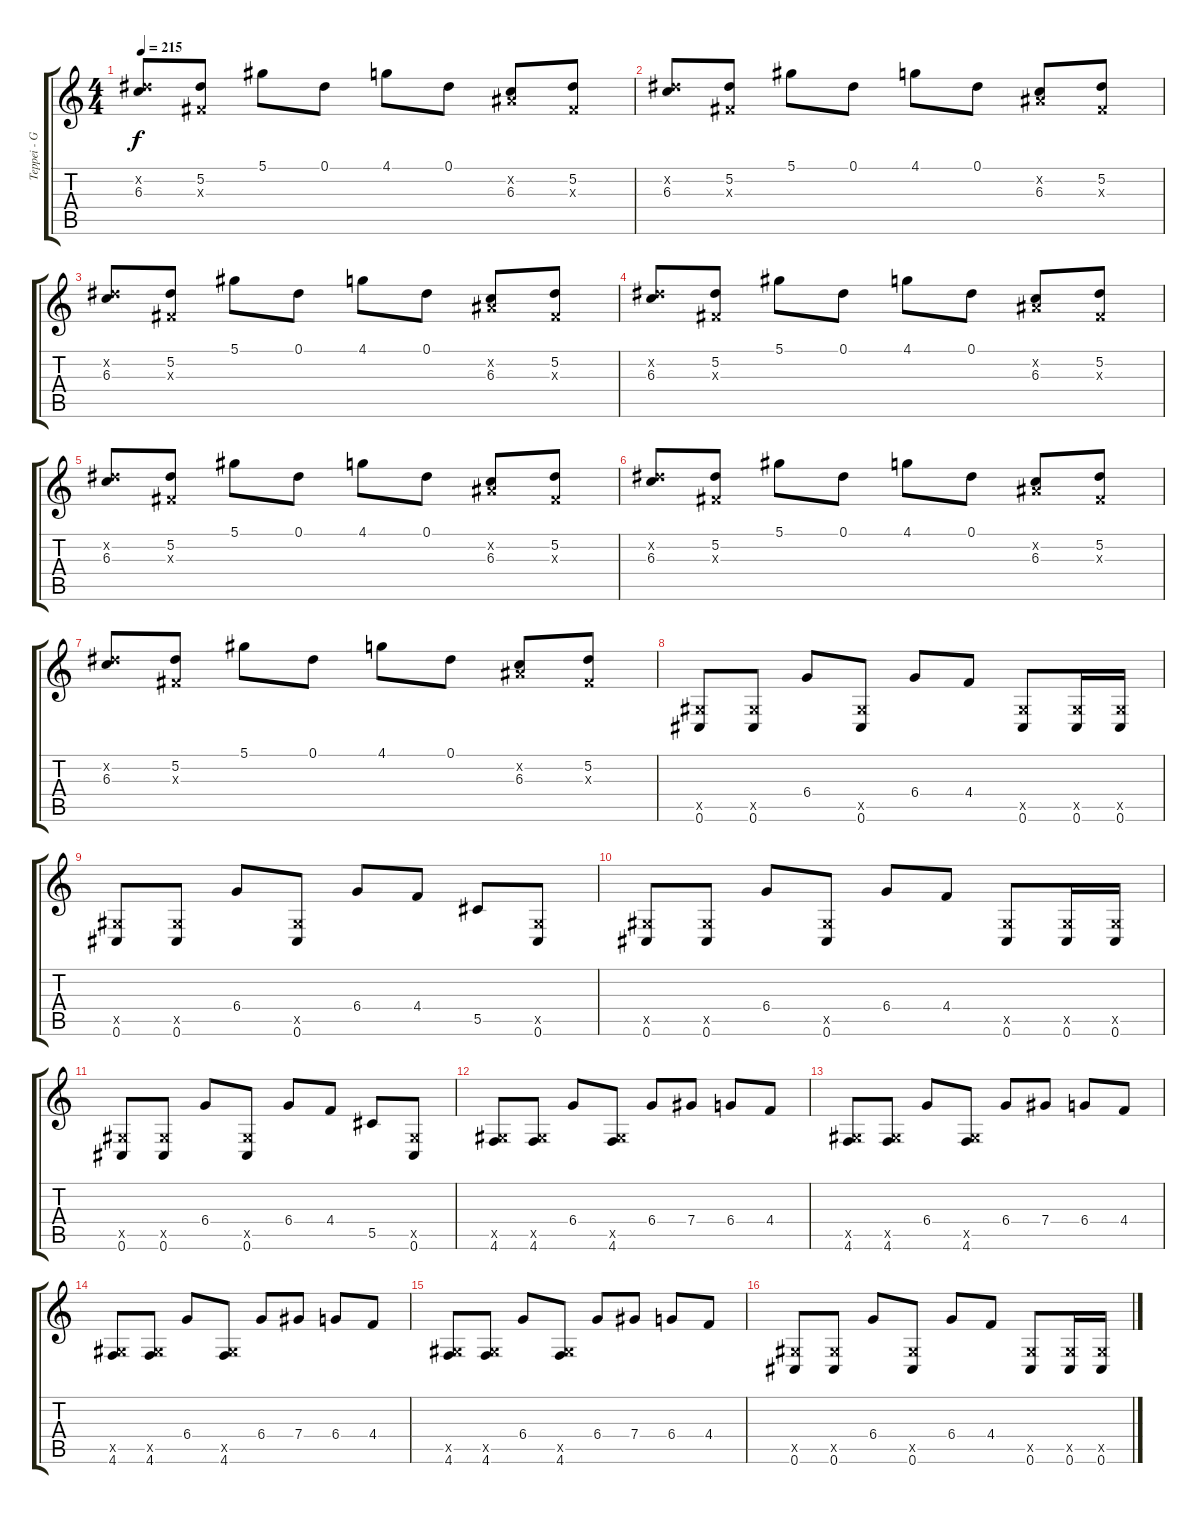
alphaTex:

\track ("Teppei - Guitar" "Teppei - G") {instrument distortionguitar}
\staff {score tabs}
\tuning (Eb4 Bb3 Gb3 Db3 Ab2 Db2) {hide}
\ts (4 4)
\tempo 215
\clef g2
\ks c
(5.2{x} 6.3).8{dy f} (5.2 0.3{x}).8 5.1.8 0.1.8 4.1.8 0.1.8 (0.2{x} 6.3).8 (5.2 0.3{x}).8 |
(5.2{x} 6.3).8 (5.2 0.3{x}).8 5.1.8 0.1.8 4.1.8 0.1.8 (0.2{x} 6.3).8 (5.2 0.3{x}).8 |
(5.2{x} 6.3).8 (5.2 0.3{x}).8 5.1.8 0.1.8 4.1.8 0.1.8 (0.2{x} 6.3).8 (5.2 0.3{x}).8 |
(5.2{x} 6.3).8 (5.2 0.3{x}).8 5.1.8 0.1.8 4.1.8 0.1.8 (0.2{x} 6.3).8 (5.2 0.3{x}).8 |
(5.2{x} 6.3).8 (5.2 0.3{x}).8 5.1.8 0.1.8 4.1.8 0.1.8 (0.2{x} 6.3).8 (5.2 0.3{x}).8 |
(5.2{x} 6.3).8 (5.2 0.3{x}).8 5.1.8 0.1.8 4.1.8 0.1.8 (0.2{x} 6.3).8 (5.2 0.3{x}).8 |
(5.2{x} 6.3).8 (5.2 0.3{x}).8 5.1.8 0.1.8 4.1.8 0.1.8 (0.2{x} 6.3).8 (5.2 0.3{x}).8 |
(0.5{x} 0.6).8{volume 14} (0.5{x} 0.6).8 6.4.8 (0.5{x} 0.6).8 6.4.8 4.4.8 (0.5{x} 0.6).8 (0.5{x} 0.6).16 (0.5{x} 0.6).16 |
(0.5{x} 0.6).8 (0.5{x} 0.6).8 6.4.8 (0.5{x} 0.6).8 6.4.8 4.4.8 5.5.8 (0.5{x} 0.6).8 |
(0.5{x} 0.6).8 (0.5{x} 0.6).8 6.4.8 (0.5{x} 0.6).8 6.4.8 4.4.8 (0.5{x} 0.6).8 (0.5{x} 0.6).16 (0.5{x} 0.6).16 |
(0.5{x} 0.6).8 (0.5{x} 0.6).8 6.4.8 (0.5{x} 0.6).8 6.4.8 4.4.8 5.5.8 (0.5{x} 0.6).8 |
(0.5{x} 4.6).8 (0.5{x} 4.6).8 6.4.8 (0.5{x} 4.6).8 6.4.8 7.4.8 6.4.8 4.4.8 |
(0.5{x} 4.6).8 (0.5{x} 4.6).8 6.4.8 (0.5{x} 4.6).8 6.4.8 7.4.8 6.4.8 4.4.8 |
(0.5{x} 4.6).8 (0.5{x} 4.6).8 6.4.8 (0.5{x} 4.6).8 6.4.8 7.4.8 6.4.8 4.4.8 |
(0.5{x} 4.6).8 (0.5{x} 4.6).8 6.4.8 (0.5{x} 4.6).8 6.4.8 7.4.8 6.4.8 4.4.8 |
(0.5{x} 0.6).8 (0.5{x} 0.6).8 6.4.8 (0.5{x} 0.6).8 6.4.8 4.4.8 (0.5{x} 0.6).8 (0.5{x} 0.6).16 (0.5{x} 0.6).16
